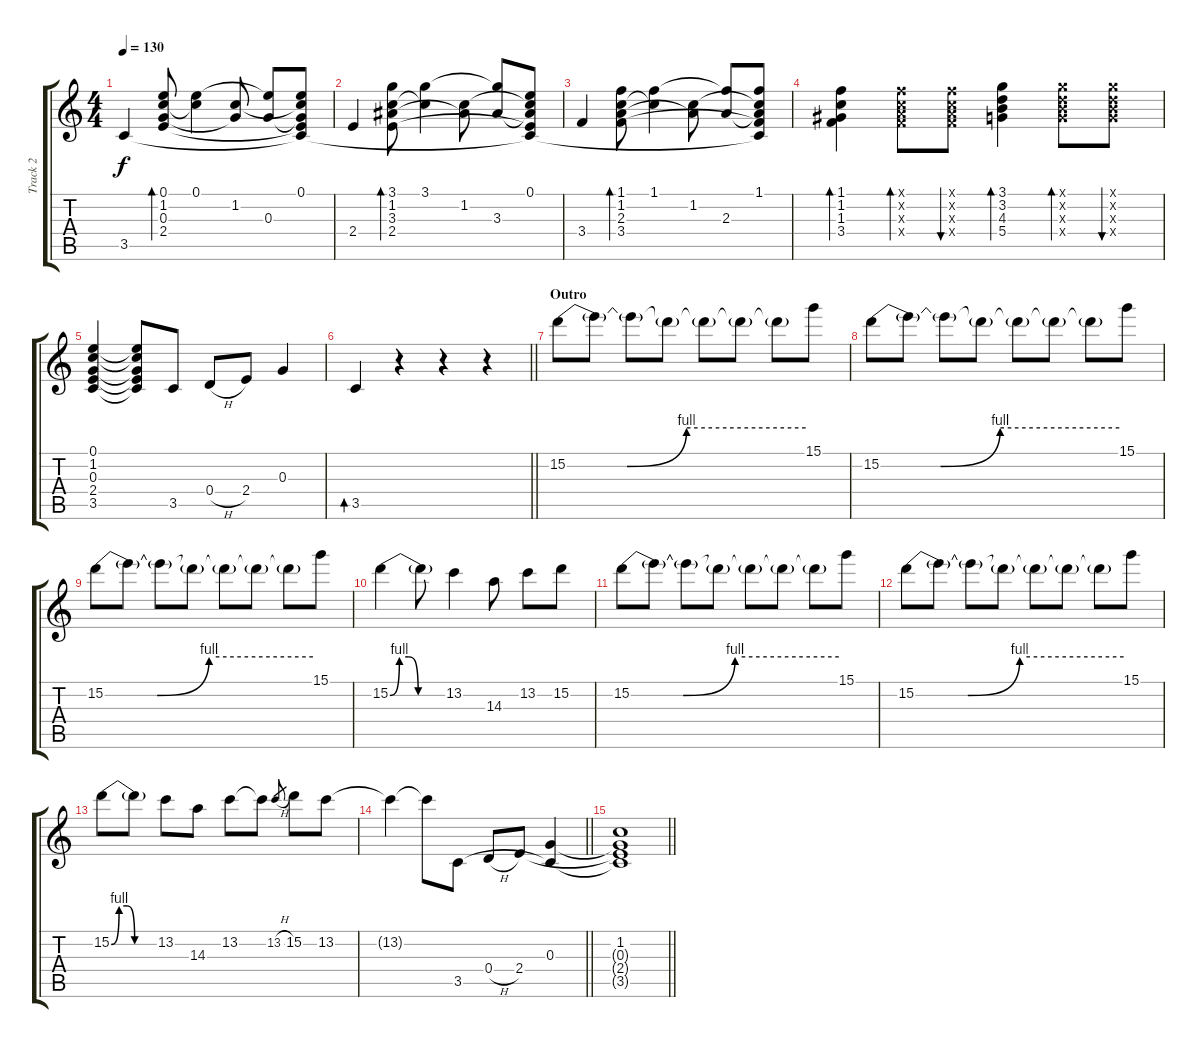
\track ("Track 2" "Track 2") {instrument acousticguitarsteel}
\staff {score tabs}
\tuning (E4 B3 G3 D3 A2 E2) {hide}
\ts (4 4)
\tempo 130
\clef g2
\ks c
3.5.4{dy f} (0.1 1.2 0.3 2.4).8{bd 60} (0.1 1.2{t}).4 (1.2 0.3{t}).8 (0.1{t} 0.3).8 (0.1 1.2{t} 0.3{t} 2.4{t} 3.5{t}).8 |
2.4.4 (3.1 1.2 3.3 2.4).8{bd 60} (3.1 1.2{t}).4 (1.2 3.3{t}).8 (3.1{t} 3.3).8 (0.1 1.2{t} 3.3{t} 2.4{t} 3.5{t}).8 |
3.4.4 (1.1 1.2 2.3 3.4).8{bd 60} (1.1 1.2{t}).4 (1.2 2.3{t}).8 (1.1{t} 2.3).8 (1.1 1.2{t} 2.3{t} 3.4{t} 3.5{t}).8 |
(1.1 1.2 1.3 3.4).4{bd 60} (1.1{x} 1.2{x} 2.3{x} 3.4{x}).8{bd 60} (1.1{x} 1.2{x} 2.3{x} 3.4{x}).8{bu 60} (3.1 3.2 4.3 5.4).4{bd 60} (3.1{x} 3.2{x} 4.3{x} 5.4{x}).8{bd 60} (3.1{x} 3.2{x} 4.3{x} 5.4{x}).8{bu 60} |
(0.1 1.2 0.3 2.4 3.5).4 (0.1{t} 1.2{t} 0.3{t} 2.4{t} 3.5{t}).8 3.5.8 0.4{h}.8 2.4.8 0.3.4 |
\barLineRight lightlight
3.5.4{bd 60} r.4 r.4 r.4 |
\section ("" "Outro")
15.2{be (custom 0 0 15 0 30 4 60 4)}.8 15.2{t}.8 15.2{t}.8 15.2{t}.8 15.2{t}.8 15.2{t}.8 15.2{t}.8 15.1.8 |
15.2{be (custom 0 0 15 0 30 4 60 4)}.8 15.2{t}.8 15.2{t}.8 15.2{t}.8 15.2{t}.8 15.2{t}.8 15.2{t}.8 15.1.8 |
15.2{be (custom 0 0 15 0 30 4 60 4)}.8 15.2{t}.8 15.2{t}.8 15.2{t}.8 15.2{t}.8 15.2{t}.8 15.2{t}.8 15.1.8 |
15.2{be (custom 0 0 10 4 20 4 30 0 60 0)}.4 15.2{t}.8 13.2.4 14.3.8 13.2.8 15.2.8 |
15.2{be (custom 0 0 15 0 30 4 60 4)}.8 15.2{t}.8 15.2{t}.8 15.2{t}.8 15.2{t}.8 15.2{t}.8 15.2{t}.8 15.1.8 |
15.2{be (custom 0 0 15 0 30 4 60 4)}.8 15.2{t}.8 15.2{t}.8 15.2{t}.8 15.2{t}.8 15.2{t}.8 15.2{t}.8 15.1.8 |
15.2{be (custom 0 0 10 4 20 4 30 0 60 0)}.8 15.2{t}.8 13.2.8 14.3.8 13.2.8 13.2{t}.8 13.2{h}.8{gr} 15.2.8 13.2.8 |
\barLineRight lightlight
13.2{t}.4 13.2{t}.8 3.5.8 0.4{h}.8 2.4.8 (0.3 3.5{t}).4 |
\barLineRight lightlight
(1.2 0.3{t} 2.4{t} 3.5{t}).1
